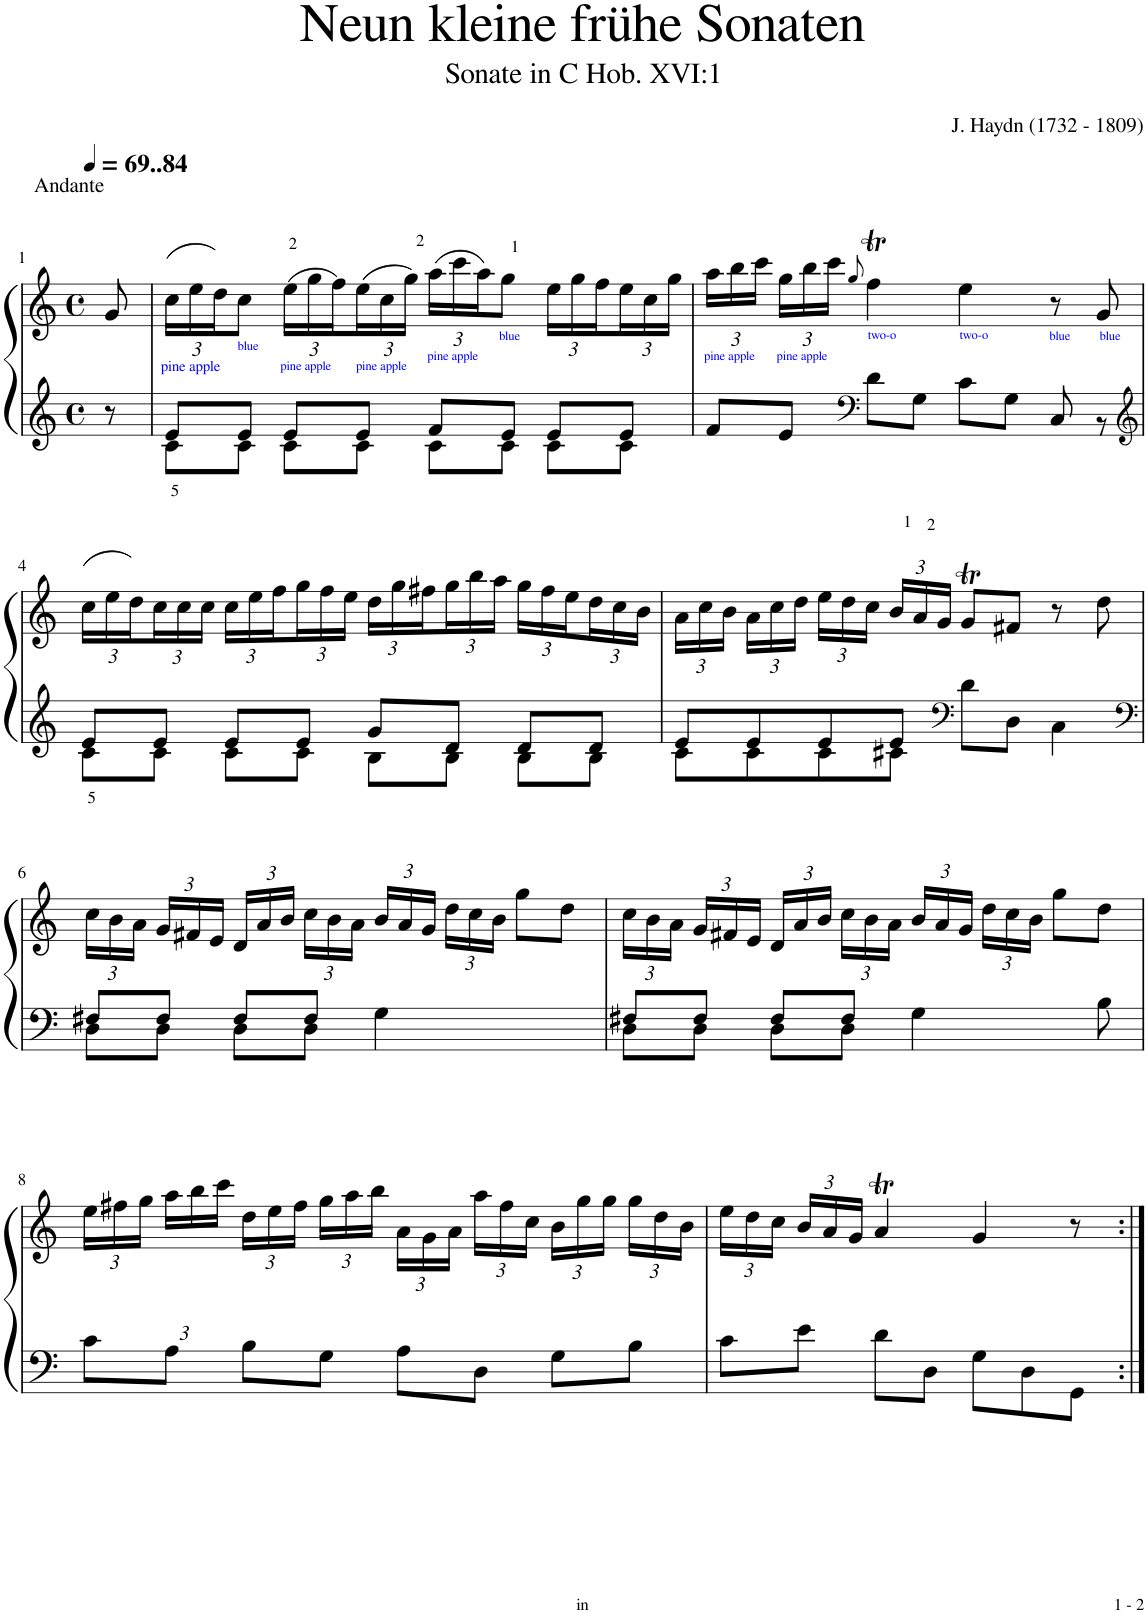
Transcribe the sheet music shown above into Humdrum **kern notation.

**kern	**kern
*part1	*part1
*staff2	*staff1
*I"Piano	*
*I'Pno.	*
*clefG2	*clefG2
*k[]	*k[]
*M4/4	*M4/4
*met(c)	*met(c)
*MM69	*MM69
=1	=1
!	!LO:TX:a:B:t=..84
!	!LO:TX:a:t=Andante
8r	8g/
=2	=2
*^	*
*	*	*Xbrackettup
!	!	!LO:TX:b:color=#0000FF:t=pine apple
8e/L	8c<\L	(24cc\LL
.	.	24ee\
.	.	24dd\J)
!	!	!LO:TX:b:color=#0000FF:t=blue
8e/J	8c\J	8cc\J
!	!	!LO:TX:b:color=#0000FF:t=pine apple
8e/L	8c\L	(24ee\LL
.	.	24gg\
.	.	24ff\)
!	!	!LO:TX:b:color=#0000FF:t=pine apple
8e/J	8c\J	(24ee\
.	.	24cc\
.	.	24gg\JJ)
!	!	!LO:TX:b:color=#0000FF:t=pine apple
8f/L	8c\L	(24aa\LL
.	.	24ccc\
.	.	24aa\J)
!	!	!LO:TX:b:color=#0000FF:t=blue
8e/J	8c\J	8gg\J
8e/L	8c\L	24ee\LL
.	.	24gg\
.	.	24ff\
8e/J	8c\J	24ee\
.	.	24cc\
.	.	24gg\JJ
=3	=3	=3
!	!	!LO:TX:b:color=#0000FF:t=pine apple
8f/L	4ryy	24aa\LL
.	.	24bb\
.	.	24ccc\JJ
!	!	!LO:TX:b:color=#0000FF:t=pine apple
8e/J	.	24gg\LL
.	.	24bb\
.	.	24ccc\JJ
*clefF4	*	*
.	.	8qgg/
!	!	!LO:TX:b:color=#0000FF:t=two-o
8ryy	8d\L	4ffT\
8ryy	8G\J	.
!	!	!LO:TX:b:color=#0000FF:t=two-o
8ryy	8c\L	4ee\
8ryy	8G\J	.
!	!	!LO:TX:b:color=#0000FF:t=blue
8ryy	8C/	8r
!	!	!LO:TX:b:color=#0000FF:t=blue
8ryy	8r	8g/
!!LO:LB:g=z
=4	=4	=4
*clefG2	*	*
8e/L	8c<\L	(24cc\LL
.	.	24ee\
.	.	24dd\)
8e/J	8c\J	24cc\
.	.	24cc\
.	.	24cc\JJ
8e/L	8c\L	24cc\LL
.	.	24ee\
.	.	24ff\
8e/J	8c\J	24gg\
.	.	24ff\
.	.	24ee\JJ
8g/L	8B\L	24dd\LL
.	.	24gg\
.	.	24ff#X\
8d/J	8B\J	24gg\
.	.	24bb\
.	.	24aa\JJ
8d/L	8B\L	24gg\LL
.	.	24ff#\
.	.	24ee\
8d/J	8B\J	24dd\
.	.	24cc\
.	.	24b\JJ
=5	=5	=5
8e/L	8c\L	24a\LL
.	.	24cc\
.	.	24b\JJ
8e/	8c\	24a\LL
.	.	24cc\
.	.	24dd\JJ
8e/	8c\	24ee\LL
.	.	24dd\
.	.	24cc\JJ
8e/J	8c#X\J	24b/LL
.	.	24a/
.	.	24g/JJ
*clefF4	*	*
8ryy	8d\L	8gT/L
8ryy	8D\J	8f#X/J
8ryy	4C\	8r
8ryy	.	8dd\
!!LO:LB:g=z
=6	=6	=6
*clefF4	*	*
8F#X/L	8D\L	24cc\LL
.	.	24b\
.	.	24a\JJ
8F#/J	8D\J	24g/LL
.	.	24f#X/
.	.	24e/JJ
8F#/L	8D\L	24d/LL
.	.	24a/
.	.	24b/JJ
8F#/J	8D\J	24cc\LL
.	.	24b\
.	.	24a\JJ
4G\	2ryy	24b/LL
.	.	24a/
.	.	24g/JJ
.	.	24dd\LL
.	.	24cc\
.	.	24b\JJ
8ryy	.	8gg\L
8ryy	.	8dd\J
=7	=7	=7
8F#X/L	8D\L	24cc\LL
.	.	24b\
.	.	24a\JJ
8F#/J	8D\J	24g/LL
.	.	24f#X/
.	.	24e/JJ
8F#/L	8D\L	24d/LL
.	.	24a/
.	.	24b/JJ
8F#/J	8D\J	24cc\LL
.	.	24b\
.	.	24a\JJ
4G\	2ryy	24b/LL
.	.	24a/
.	.	24g/JJ
.	.	24dd\LL
.	.	24cc\
.	.	24b\JJ
8ryy	.	8gg\L
8B\	.	8dd\J
*v	*v	*
!!LO:LB:g=z
=8	=8
8c\L	24ee\LL
.	24ff#X\
.	24gg\JJ
8A\J	24aa\LL
.	24bb\
.	24ccc\JJ
8B\L	24dd\LL
.	24ee\
.	24ff#\JJ
8G\J	24gg\LL
.	24aa\
.	24bb\JJ
8A\L	24a\LL
.	24g\
.	24a\JJ
8D\J	24aa\LL
.	24ff#\
.	24cc\JJ
8G\L	24b\LL
.	24gg\
.	24gg\JJ
8B\J	24gg\LL
.	24dd\
.	24b\JJ
=9	=9
8c\L	24ee\LL
.	24dd\
.	24cc\JJ
8e\J	24b/LL
.	24a/
.	24g/JJ
8d\L	4aT/
8D\J	.
8G\L	4g/
8D\	.
8GG\J	8r
=:|!	=:|!
*-	*-
